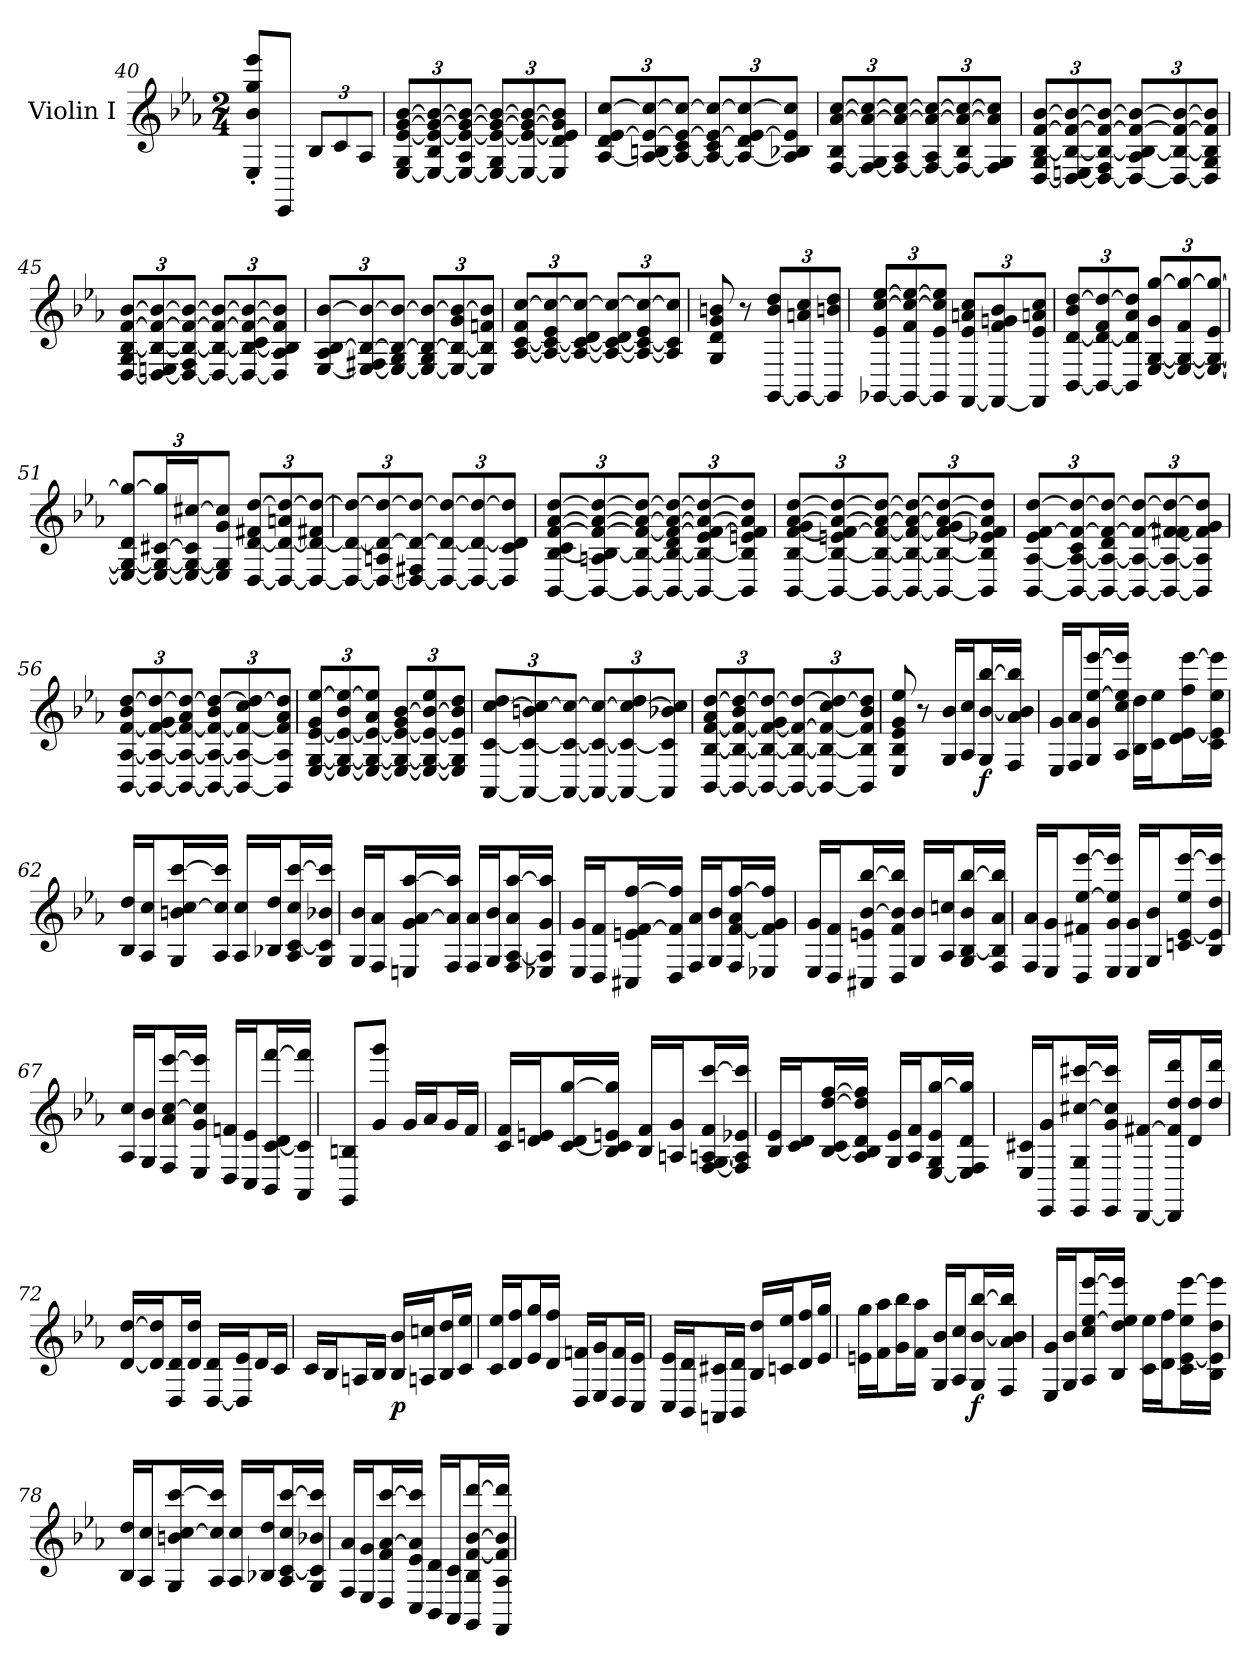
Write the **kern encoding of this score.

**kern	**dynam
*part1	*part1
*staff1	*staff1
*I"Violin I	*
*I'Vln	*
*clefG2	*
*k[b-e-a-]	*
*M2/4	*
=40	=40
8E-' 8b-' 8gg' 8eee-'L	.
8EE-J	.
12B-L	.
12c	.
12A-J	.
=41	=41
[12E- 12G [12e- [12g [12b-L	.
12E-_ 12B- 12e-_ 12g_ 12b-_	.
12E-_ 12A- 12e-_ 12g_ 12b-_J	.
12E-_ 12G 12e-_ 12g_ 12b-_L	.
12E-_ 12e-_ 12g_ 12b-_	.
12E-] 12d 12e-] 12g] 12b-]J	.
=42	=42
[12A- 12d [12e- [12ccL	.
12A-_ 12Bn 12e-_ 12cc_	.
12A-_ 12c 12e-_ 12cc_J	.
12A-_ 12c 12e-_ 12cc_L	.
12A-_ 12d 12e-_ 12cc_	.
12A-] 12B-X 12e-] 12cc]J	.
=43	=43
[12F 12B- [12a- [12ccL	.
12F_ 12G 12a-_ 12cc_	.
12F_ 12A- 12a-_ 12cc_J	.
12F_ 12A- 12a-_ 12cc_L	.
12F_ 12B- 12a-_ 12cc_	.
12F] 12G 12a-] 12cc]J	.
=44	=44
[12D 12G [12B- [12f [12b-L	.
12D_ 12En 12B-_ 12f_ 12b-_	.
12D_ 12F 12B-_ 12f_ 12b-_J	.
12D_ 12A- 12B-_ 12f_ 12b-_L	.
12D_ 12B-_ 12f_ 12b-_	.
12D] 12G 12B-] 12f] 12b-]J	.
=45	=45
[12D 12G [12B- [12f [12b-L	.
12D_ 12En 12B-_ 12f_ 12b-_	.
12D_ 12F 12B-_ 12f_ 12b-_J	.
12D_ 12B-_ 12f_ 12b-_L	.
12D_ 12B-_ 12c 12f_ 12b-_	.
12D] 12A- 12B-] 12f] 12b-]J	.
=46	=46
[12E- 12A- [12B- [12b-L	.
12E-_ 12F#X 12B-_ 12b-_	.
12E-_ 12G 12B-_ 12b-_J	.
12E-_ 12G 12B-_ 12b-_L	.
12E-_ 12B-_ 12g 12b-_	.
12E-] 12B-] 12fn 12b-]J	.
=47	=47
[12A- [12c 12f [12ccL	.
12A-_ 12c_ 12e- 12cc_	.
12A-_ 12c_ 12d 12cc_J	.
12A-_ 12c_ 12d 12cc_L	.
12A-_ 12c_ 12e- 12cc_	.
12A-] 12c] 12cc]J	.
=48	=48
8G 8d 8g 8bn	.
8r	.
[12GG 12b 12ddL	.
12GG_ 12an 12cc	.
12GG] 12bn 12ddJ	.
=49	=49
[12GG-X 12e- [12cc [12ee-L	.
12GG-_ 12f 12cc_ 12ee-_	.
12GG-] 12e- 12cc] 12ee-]J	.
[12FF 12e- 12an 12ccL	.
12FF_ 12f 12gn 12b-	.
12FF] 12e- 12an 12ccJ	.
=50	=50
[12BB- [12d 12b- [12ddL	.
12BB-_ 12d_ 12f 12dd_	.
12BB-] 12d] 12a- 12dd]J	.
[12E- [12G 12g [12ggL	.
12E-_ 12G_ 12f 12gg_	.
12E-_ 12G_ 12e- 12gg_J	.
=51	=51
12E-_ 12G_ 12d 12gg_L	.
24E-_ 24G_ [24c#X 24gg]L	.
24E-_ 24G_ 24c#] [24cc#XJ	.
12E-] 12G] 12g 12cc#]J	.
[12D [12d 12f#X [12ddL	.
12D_ 12d_ 12an 12dd_	.
12D_ 12d_ 12f#X 12dd_J	.
=52	=52
12D_ 12d_ 12dd_L	.
12D_ 12An 12d_ 12dd_	.
12D_ 12F#X 12d_ 12dd_J	.
12D_ 12d_ 12dd_L	.
12D_ 12d_ 12dd_	.
12D] 12c 12d] 12dd]J	.
=53	=53
[12BB- [12B- 12c [12f [12a- [12ddL	.
12BB-_ 12An 12B-_ 12f_ 12a-_ 12dd_	.
12BB-_ 12B-_ 12f_ 12a-_ 12dd_J	.
12BB-_ 12B-_ 12d 12f_ 12a-_ 12dd_L	.
12BB-_ 12B-_ 12e- 12f_ 12a-_ 12dd_	.
12BB-] 12B-] 12en 12f] 12a-] 12dd]J	.
=54	=54
[12BB- [12B- [12f 12g [12a- [12ddL	.
12BB-_ 12B-_ 12en 12f_ 12a-_ 12dd_	.
12BB-_ 12B-_ 12f_ 12a-_ 12dd_J	.
12BB-_ 12B-_ 12f_ 12a-_ 12dd_L	.
12BB-_ 12B-_ 12f_ 12g 12a-_ 12dd_	.
12BB-] 12B-] 12e-X 12f] 12a-] 12dd]J	.
=55	=55
[12BB- [12A- 12e- [12f [12ddL	.
12BB-_ 12A-_ 12c 12f_ 12dd_	.
12BB-_ 12A-_ 12d 12f_ 12dd_J	.
12BB-_ 12A-_ 12f_ 12dd_L	.
12BB-_ 12A-_ 12f_ 12f#X 12dd_	.
12BB-] 12A-] 12f] 12g 12dd]J	.
=56	=56
[12BB- [12A- [12f 12b- [12ddL	.
12BB-_ 12A-_ 12f_ 12g 12dd_	.
12BB-_ 12A-_ 12f_ 12a- 12dd_J	.
12BB-_ 12A-_ 12f_ 12b- 12dd_L	.
12BB-_ 12A-_ 12f_ 12cc 12dd_	.
12BB-] 12A-] 12f] 12a- 12dd]J	.
=57	=57
[12E- [12G [12e- 12g [12ee-L	.
12E-_ 12G_ 12e-_ 12b- 12ee-_	.
12E-_ 12G_ 12e-_ 12a- 12ee-]J	.
12E-_ 12G_ 12e-_ 12g [12b-L	.
12E-_ 12G_ 12e-_ 12b-_ 12ee-	.
12E-] 12G] 12e-] 12b-] 12ddJ	.
=58	=58
[12AA- [12c [12cc 12ddL	.
12AA-_ 12c_ 12bn 12cc_	.
12AA-_ 12c_ 12cc_J	.
12AA-_ 12c_ 12cc_L	.
12AA-_ 12c_ 12cc_ 12dd	.
12AA-] 12c] 12b-X 12cc]J	.
=59	=59
[12BB- [12B- [12f 12a- [12ddL	.
12BB-_ 12B-_ 12f_ 12b- 12dd_	.
12BB-_ 12B-_ 12f_ 12g 12dd_J	.
12BB-_ 12B-_ 12f_ 12dd_L	.
12BB-_ 12B-_ 12f_ 12cc 12dd_	.
12BB-] 12B-] 12f] 12b- 12dd]J	.
=60	=60
8E- 8B- 8e- 8g 8ee-	.
8r	.
16G 16b-LL	.
16A- 16ccJ	.
16G [16b- [16bb-L	f
16F 16a- 16b-] 16bb-]JJ	.
=61	=61
16E- 16gLL	.
16F 16a-J	.
16G 16g [16ee- [16eee-L	.
16A- 16cc 16ee-] 16eee-]JJ	.
16B- 16ddLL	.
16c 16ee-J	.
16d [16e- 16ff [16eee-L	.
16c 16e-] 16ee- 16eee-]JJ	.
=62	=62
16B- 16ddLL	.
16A- 16ccJ	.
16G 16bn [16cc [16cccL	.
16A- 16cc] 16ccc]JJ	.
16A- 16ccLL	.
16B-X 16ddJ	.
16A- [16c 16cc [16cccL	.
16G 16c] 16b-X 16ccc]JJ	.
=63	=63
16G 16b-LL	.
16F 16a-J	.
16En 16g [16a- [16aa-L	.
16F 16a-] 16aa-]JJ	.
16F 16a-LL	.
16G 16b-J	.
16F [16A- 16a- [16aa-L	.
16E-X 16A-] 16g 16aa-]JJ	.
=64	=64
16E- 16gLL	.
16D 16fJ	.
16C#X 16en [16f [16ffL	.
16D 16f] 16ff]JJ	.
16F 16a-LL	.
16G 16b-J	.
16F [16f 16a- [16ffL	.
16E-X 16f] 16g 16ff]JJ	.
=65	=65
16E- 16gLL	.
16D 16fJ	.
16C#X 16en [16b- [16bb-L	.
16D 16f 16b-] 16bb-]JJ	.
16G 16b-LL	.
16A- 16ccnJ	.
16G [16B- 16b- [16bb-L	.
16F 16B-] 16a- 16bb-]JJ	.
=66	=66
16F 16a-LL	.
16E- 16gJ	.
16D 16f#X [16ee- [16eee-L	.
16E- 16g 16ee-] 16eee-]JJ	.
16E- 16gLL	.
16G 16b-J	.
16cn [16e- 16ee- [16eee-L	.
16B- 16e-] 16dd 16eee-]JJ	.
=67	=67
16A- 16ccLL	.
16G 16b-J	.
16F 16a- [16cc [16eee-L	.
16E- 16g 16cc] 16eee-]JJ	.
16D 16fnLL	.
16C 16e-J	.
16BB- [16c 16d [16fffL	.
16AA- 16c] 16fff]JJ	.
=68	=68
8GG 8BnL	.
8g 8gggJ	.
16gLL	.
16a-J	.
16gL	.
16fJJ	.
=69	=69
16c 16fLL	.
16d 16enJ	.
[16c 16d [16ggL	.
16B- 16c] 16en 16gg]JJ	.
16B- 16fLL	.
16An 16gJ	.
[16F 16G [16An 16f [16cccL	.
16F] 16A] 16e-X 16ccc]JJ	.
=70	=70
16B- 16e-LL	.
16c 16dJ	.
[16B- 16c [16dd [16ffL	.
16A- 16B-] 16d 16dd] 16ff]JJ	.
16G 16e-LL	.
16A- 16fJ	.
[16E- 16G 16e- [16ggL	.
16E-] 16F 16d 16gg]JJ	.
=71	=71
16E- 16c#XLL	.
16EE- 16gJ	.
16EE- 16G [16cc#X [16ccc#XL	.
16EE- 16g 16cc#] 16ccc#]JJ	.
[16DD [16f#XLL	.
16DD] 16f#] 16dd 16dddJ	.
16d 16ddL	.
16dd 16dddJJ	.
=72	=72
[16d [16ddLL	.
16d] 16dd]J	.
16D 16dL	.
16d 16ddJJ	.
[16D 16dLL	.
16D] 16e-J	.
16dL	.
16cJJ	.
=73	=73
16cLL	.
16B-J	.
16AnL	.
16B-JJ	.
16B- 16b-LL	p
16An 16ccnJ	.
16B- 16ddL	.
16c 16ee-JJ	.
=74	=74
16c 16ee-LL	.
16d 16ffJ	.
16e- 16ggL	.
16d 16ffJJ	.
16D 16fnLL	.
16E- 16gJ	.
16D 16fL	.
16C 16e-JJ	.
=75	=75
16C 16e-LL	.
16BB- 16dJ	.
16AAn 16c#XL	.
16BB- 16dJJ	.
16B- 16ddLL	.
16cn 16ee-J	.
16d 16ffL	.
16e- 16ggJJ	.
=76	=76
16en 16ggLL	.
16f 16aa-J	.
16g 16bb-L	.
16f 16aa-JJ	.
16G 16b-LL	.
16A- 16ccJ	.
16G [16b- [16bb-L	f
16F 16a- 16b-] 16bb-]JJ	.
=77	=77
16E- 16gLL	.
16G 16b-J	.
16A- 16cc [16ee- [16eee-L	.
16B- 16dd 16ee-] 16eee-]JJ	.
16c 16ee-LL	.
16d 16ffJ	.
16c [16e- 16ee- [16eee-L	.
16B- 16e-] 16dd 16eee-]JJ	.
=78	=78
16B- 16ddLL	.
16A- 16ccJ	.
16G 16bn [16cc [16cccL	.
16A- 16cc] 16ccc]JJ	.
16A- 16ccLL	.
16B-X 16ddJ	.
16A- [16c 16cc [16cccL	.
16G 16c] 16b-X 16ccc]JJ	.
=79	=79
16F 16a-LL	.
16E- 16gJ	.
16D 16f [16a- [16cccL	.
16C 16e- 16a-] 16ccc]JJ	.
16BB- 16dLL	.
16AA- 16cJ	.
16GG 16B- [16f [16b- [16dddL	.
16FF 16A- 16f] 16b-] 16ddd]JJ	.
=	=
*-	*-
